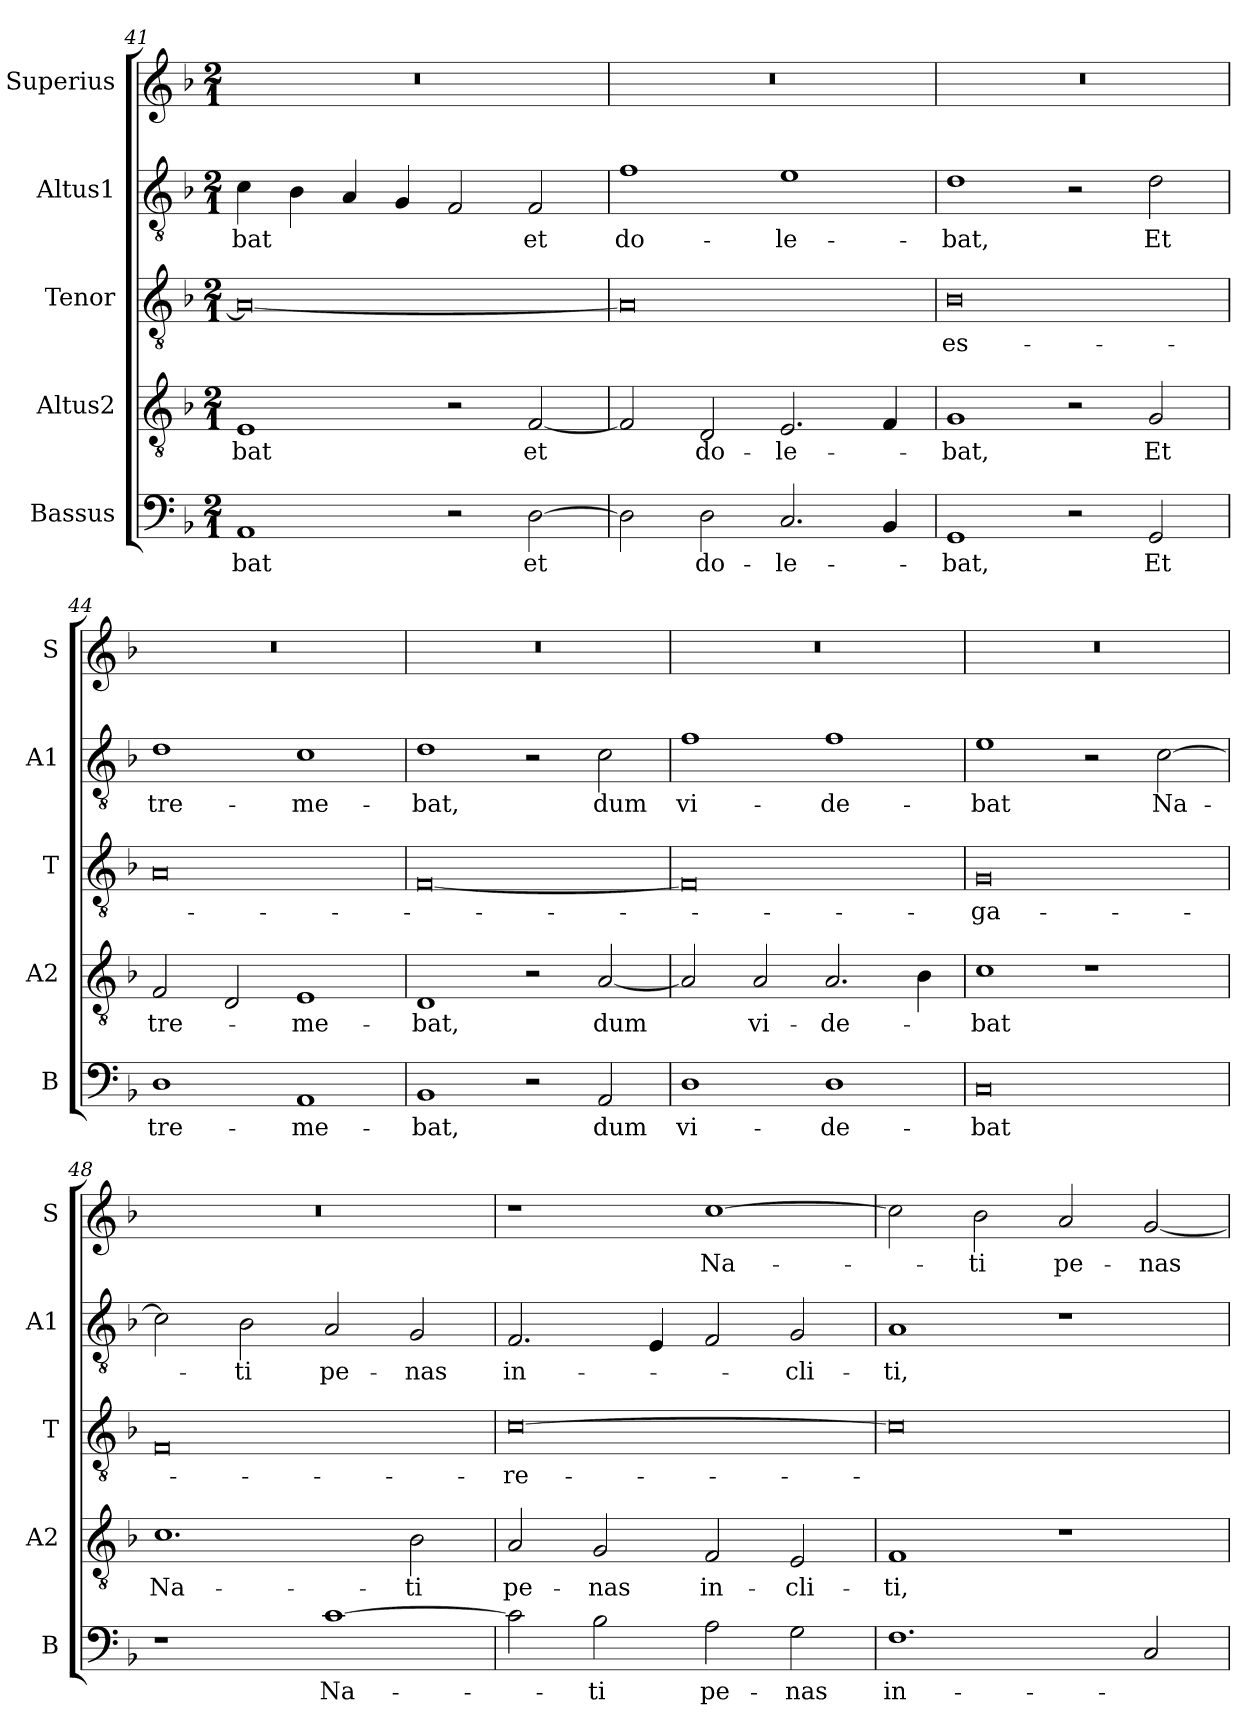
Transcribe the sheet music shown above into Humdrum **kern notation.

**kern	**text	**kern	**text	**kern	**text	**kern	**text	**kern	**text
*part5	*part5	*part4	*part4	*part3	*part3	*part2	*part2	*part1	*part1
*staff5	*staff5	*staff4	*staff4	*staff3	*staff3	*staff2	*staff2	*staff1	*staff1
*I"Bassus	*	*I"Altus2	*	*I"Tenor	*	*I"Altus1	*	*I"Superius	*
*I'B	*	*I'A2	*	*I'T	*	*I'A1	*	*I'S	*
*clefF4	*	*clefGv2	*	*clefGv2	*	*clefGv2	*	*clefG2	*
*k[b-]	*	*k[b-]	*	*k[b-]	*	*k[b-]	*	*k[b-]	*
*M2/1	*	*M2/1	*	*M2/1	*	*M2/1	*	*M2/1	*
=41	=41	=41	=41	=41	=41	=41	=41	=41	=41
1AA	-bat	1E	-bat	0A_	.	4c\	-bat	0r	.
.	.	.	.	.	.	4B-\	.	.	.
.	.	.	.	.	.	4A/	.	.	.
.	.	.	.	.	.	4G/	.	.	.
2r	.	2r	.	.	.	2F/	.	.	.
[2D\	et	[2F/	et	.	.	2F/	et	.	.
=42	=42	=42	=42	=42	=42	=42	=42	=42	=42
2D\]	.	2F/]	.	0A]	.	1f	do-	0r	.
2D\	do-	2D/	do-	.	.	.	.	.	.
2.C/	-le-	2.E/	-le-	.	.	1e	-le-	.	.
4BB-/	.	4F/	.	.	.	.	.	.	.
=43	=43	=43	=43	=43	=43	=43	=43	=43	=43
1GG	-bat,	1G	-bat,	0B-	es-	1d	-bat,	0r	.
2r	.	2r	.	.	.	2r	.	.	.
2GG/	Et	2G/	Et	.	.	2d\	Et	.	.
=44	=44	=44	=44	=44	=44	=44	=44	=44	=44
1D	tre-	2F/	tre-	0A	.	1d	tre-	0r	.
.	.	2D/	.	.	.	.	.	.	.
1AA	-me-	1E	-me-	.	.	1c	-me-	.	.
=45	=45	=45	=45	=45	=45	=45	=45	=45	=45
1BB-	-bat,	1D	-bat,	[0F	.	1d	-bat,	0r	.
2r	.	2r	.	.	.	2r	.	.	.
2AA/	dum	[2A/	dum	.	.	2c\	dum	.	.
=46	=46	=46	=46	=46	=46	=46	=46	=46	=46
1D	vi-	2A/]	.	0F]	.	1f	vi-	0r	.
.	.	2A/	vi-	.	.	.	.	.	.
1D	-de-	2.A/	-de-	.	.	1f	-de-	.	.
.	.	4B-\	.	.	.	.	.	.	.
=47	=47	=47	=47	=47	=47	=47	=47	=47	=47
0C	-bat	1c	-bat	0G	-ga-	1e	-bat	0r	.
.	.	1r	.	.	.	2r	.	.	.
.	.	.	.	.	.	[2c\	Na-	.	.
=48	=48	=48	=48	=48	=48	=48	=48	=48	=48
1r	.	1.c	Na-	0F	.	2c\]	.	0r	.
.	.	.	.	.	.	2B-\	-ti	.	.
[1c	Na-	.	.	.	.	2A/	pe-	.	.
.	.	2B-\	-ti	.	.	2G/	-nas	.	.
=49	=49	=49	=49	=49	=49	=49	=49	=49	=49
2c\]	.	2A/	pe-	[0c	-re-	2.F/	in-	1r	.
2B-\	-ti	2G/	-nas	.	.	.	.	.	.
.	.	.	.	.	.	4E/	.	.	.
2A\	pe-	2F/	in-	.	.	2F/	.	[1cc	Na-
2G\	-nas	2E/	-cli-	.	.	2G/	-cli-	.	.
=50	=50	=50	=50	=50	=50	=50	=50	=50	=50
1.F	in-	1F	-ti,	0c]	.	1A	-ti,	2cc\]	.
.	.	.	.	.	.	.	.	2b-\	-ti
.	.	1r	.	.	.	1r	.	2a/	pe-
2C/	.	.	.	.	.	.	.	[2g/	-nas
=	=	=	=	=	=	=	=	=	=
*-	*-	*-	*-	*-	*-	*-	*-	*-	*-
